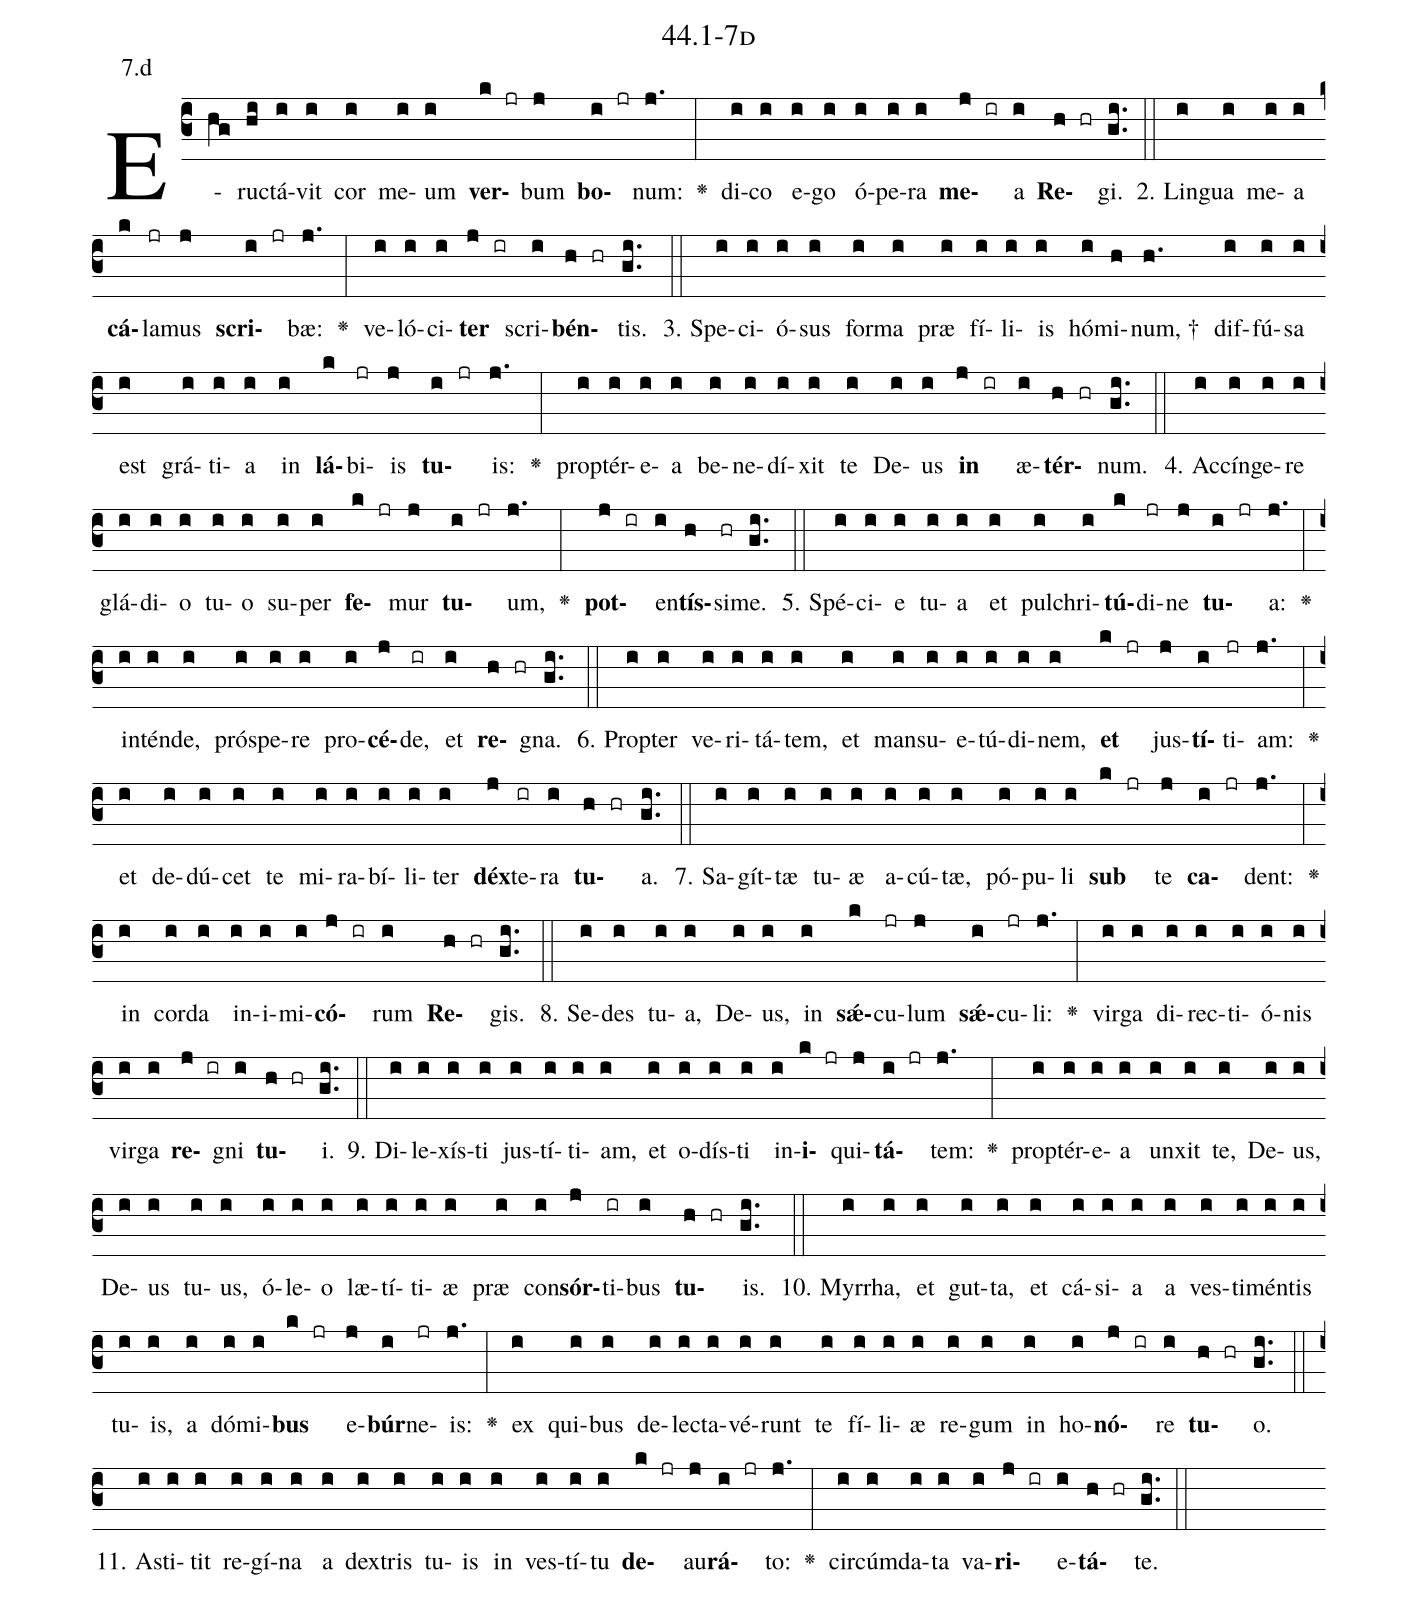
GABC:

name: 44.1-7d;
annotation: 7.d;
%%
(c3)E(hg)ruc(hi)tá(i)vit(i) cor(i) me(i)um(i) <b>ver</b>(k jr)bum(j) <b>bo</b>(i jr)num:(j.) <v>\greheightstar</v>(:) di(i)co(i) e(i)go(i) ó(i)pe(i)ra(i) <b>me</b>(j ir)a(i) <b>Re</b>(h hr)gi.(gi..) (::)
2. Lin(i)gua(i) me(i)a(i) <b>cá</b>(k)la(jr)mus(j) <b>scri</b>(i jr)bæ:(j.) <v>\greheightstar</v>(:) ve(i)ló(i)ci(i)<b>ter</b>(j ir) scri(i)<b>bén</b>(h hr)tis.(gi..) (::)
3. Spe(i)ci(i)ó(i)sus(i) for(i)ma(i) præ(i) fí(i)li(i)is(i) hó(i)mi(h)num, †(h.) dif(i)fú(i)sa(i) est(i) grá(i)ti(i)a(i) in(i) <b>lá</b>(k)bi(jr)is(j) <b>tu</b>(i jr)is:(j.) <v>\greheightstar</v>(:) prop(i)tér(i)e(i)a(i) be(i)ne(i)dí(i)xit(i) te(i) De(i)us(i) <b>in</b>(j ir) æ(i)<b>tér</b>(h hr)num.(gi..) (::)
4. Ac(i)cín(i)ge(i)re(i) glá(i)di(i)o(i) tu(i)o(i) su(i)per(i) <b>fe</b>(k jr)mur(j) <b>tu</b>(i jr)um,(j.) <v>\greheightstar</v>(:) <b>pot</b>(j ir)en(i)<b>tís</b>(h)si(hr)me.(gi..) (::)
5. Spé(i)ci(i)e(i) tu(i)a(i) et(i) pul(i)chri(i)<b>tú</b>(k)di(jr)ne(j) <b>tu</b>(i jr)a:(j.) <v>\greheightstar</v>(:) in(i)tén(i)de,(i) pró(i)spe(i)re(i) pro(i)<b>cé</b>(j)de,(ir) et(i) <b>re</b>(h hr)gna.(gi..) (::)
6. Prop(i)ter(i) ve(i)ri(i)tá(i)tem,(i) et(i) man(i)su(i)e(i)tú(i)di(i)nem,(i) <b>et</b>(k jr) jus(j)<b>tí</b>(i)ti(jr)am:(j.) <v>\greheightstar</v>(:) et(i) de(i)dú(i)cet(i) te(i) mi(i)ra(i)bí(i)li(i)ter(i) <b>déx</b>(j)te(ir)ra(i) <b>tu</b>(h hr)a.(gi..) (::)
7. Sa(i)gít(i)tæ(i) tu(i)æ(i) a(i)cú(i)tæ,(i) pó(i)pu(i)li(i) <b>sub</b>(k jr) te(j) <b>ca</b>(i jr)dent:(j.) <v>\greheightstar</v>(:) in(i) cor(i)da(i) in(i)i(i)mi(i)<b>có</b>(j ir)rum(i) <b>Re</b>(h hr)gis.(gi..) (::)
8. Se(i)des(i) tu(i)a,(i) De(i)us,(i) in(i) <b>sǽ</b>(k)cu(jr)lum(j) <b>sǽ</b>(i)cu(jr)li:(j.) <v>\greheightstar</v>(:) vir(i)ga(i) di(i)rec(i)ti(i)ó(i)nis(i) vir(i)ga(i) <b>re</b>(j ir)gni(i) <b>tu</b>(h hr)i.(gi..) (::)
9. Di(i)le(i)xís(i)ti(i) jus(i)tí(i)ti(i)am,(i) et(i) o(i)dís(i)ti(i) in(i)<b>i</b>(k jr)qui(j)<b>tá</b>(i jr)tem:(j.) <v>\greheightstar</v>(:) prop(i)tér(i)e(i)a(i) un(i)xit(i) te,(i) De(i)us,(i) De(i)us(i) tu(i)us,(i) ó(i)le(i)o(i) læ(i)tí(i)ti(i)æ(i) præ(i) con(i)<b>sór</b>(j)ti(ir)bus(i) <b>tu</b>(h hr)is.(gi..) (::)
10. Myr(i)rha,(i) et(i) gut(i)ta,(i) et(i) cá(i)si(i)a(i) a(i) ves(i)ti(i)mén(i)tis(i) tu(i)is,(i) a(i) dó(i)mi(i)<b>bus</b>(k jr) e(j)<b>búr</b>(i)ne(jr)is:(j.) <v>\greheightstar</v>(:) ex(i) qui(i)bus(i) de(i)lec(i)ta(i)vé(i)runt(i) te(i) fí(i)li(i)æ(i) re(i)gum(i) in(i) ho(i)<b>nó</b>(j ir)re(i) <b>tu</b>(h hr)o.(gi..) (::)
11. A(i)sti(i)tit(i) re(i)gí(i)na(i) a(i) dex(i)tris(i) tu(i)is(i) in(i) ves(i)tí(i)tu(i) <b>de</b>(k jr)au(j)<b>rá</b>(i jr)to:(j.) <v>\greheightstar</v>(:) cir(i)cúm(i)da(i)ta(i) va(i)<b>ri</b>(j ir)e(i)<b>tá</b>(h hr)te.(gi..) (::)
